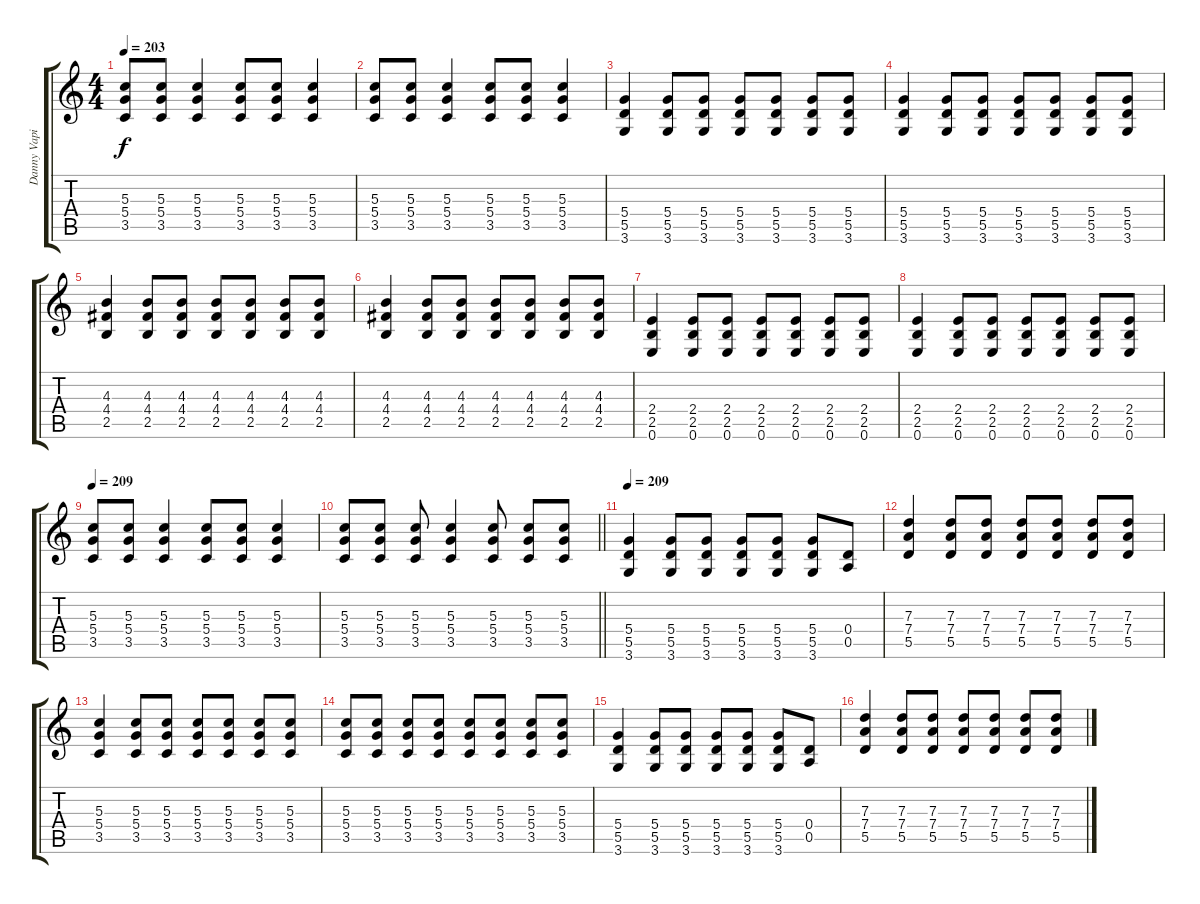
\track ("Danny Vapid" "Danny Vapi") {instrument distortionguitar}
\staff {score tabs}
\tuning (E4 B3 G3 D3 A2 E2) {hide}
\ts (4 4)
\tempo 203
\clef g2
\ks c
(5.3 5.4 3.5).8{dy f} (5.3 5.4 3.5).8 (5.3 5.4 3.5).4 (5.3 5.4 3.5).8 (5.3 5.4 3.5).8 (5.3 5.4 3.5).4 |
(5.3 5.4 3.5).8 (5.3 5.4 3.5).8 (5.3 5.4 3.5).4 (5.3 5.4 3.5).8 (5.3 5.4 3.5).8 (5.3 5.4 3.5).4 |
(5.4 5.5 3.6).4 (5.4 5.5 3.6).8 (5.4 5.5 3.6).8 (5.4 5.5 3.6).8 (5.4 5.5 3.6).8 (5.4 5.5 3.6).8 (5.4 5.5 3.6).8 |
(5.4 5.5 3.6).4 (5.4 5.5 3.6).8 (5.4 5.5 3.6).8 (5.4 5.5 3.6).8 (5.4 5.5 3.6).8 (5.4 5.5 3.6).8 (5.4 5.5 3.6).8 |
(4.3 4.4 2.5).4 (4.3 4.4 2.5).8 (4.3 4.4 2.5).8 (4.3 4.4 2.5).8 (4.3 4.4 2.5).8 (4.3 4.4 2.5).8 (4.3 4.4 2.5).8 |
(4.3 4.4 2.5).4 (4.3 4.4 2.5).8 (4.3 4.4 2.5).8 (4.3 4.4 2.5).8 (4.3 4.4 2.5).8 (4.3 4.4 2.5).8 (4.3 4.4 2.5).8 |
(2.4 2.5 0.6).4 (2.4 2.5 0.6).8 (2.4 2.5 0.6).8 (2.4 2.5 0.6).8 (2.4 2.5 0.6).8 (2.4 2.5 0.6).8 (2.4 2.5 0.6).8 |
(2.4 2.5 0.6).4 (2.4 2.5 0.6).8 (2.4 2.5 0.6).8 (2.4 2.5 0.6).8 (2.4 2.5 0.6).8 (2.4 2.5 0.6).8 (2.4 2.5 0.6).8 |
\tempo 209
(5.3 5.4 3.5).8 (5.3 5.4 3.5).8 (5.3 5.4 3.5).4 (5.3 5.4 3.5).8 (5.3 5.4 3.5).8 (5.3 5.4 3.5).4 |
\barLineRight lightlight
(5.3 5.4 3.5).8 (5.3 5.4 3.5).8 (5.3 5.4 3.5).8 (5.3 5.4 3.5).4 (5.3 5.4 3.5).8 (5.3 5.4 3.5).8 (5.3 5.4 3.5).8 |
\section ("" "")
\tempo 209
(5.4 5.5 3.6).4 (5.4 5.5 3.6).8 (5.4 5.5 3.6).8 (5.4 5.5 3.6).8 (5.4 5.5 3.6).8 (5.4 5.5 3.6).8 (0.4 0.5).8 |
(7.3 7.4 5.5).4 (7.3 7.4 5.5).8 (7.3 7.4 5.5).8 (7.3 7.4 5.5).8 (7.3 7.4 5.5).8 (7.3 7.4 5.5).8 (7.3 7.4 5.5).8 |
(5.3 5.4 3.5).4 (5.3 5.4 3.5).8 (5.3 5.4 3.5).8 (5.3 5.4 3.5).8 (5.3 5.4 3.5).8 (5.3 5.4 3.5).8 (5.3 5.4 3.5).8 |
(5.3 5.4 3.5).8 (5.3 5.4 3.5).8 (5.3 5.4 3.5).8 (5.3 5.4 3.5).8 (5.3 5.4 3.5).8 (5.3 5.4 3.5).8 (5.3 5.4 3.5).8 (5.3 5.4 3.5).8 |
(5.4 5.5 3.6).4 (5.4 5.5 3.6).8 (5.4 5.5 3.6).8 (5.4 5.5 3.6).8 (5.4 5.5 3.6).8 (5.4 5.5 3.6).8 (0.4 0.5).8 |
(7.3 7.4 5.5).4 (7.3 7.4 5.5).8 (7.3 7.4 5.5).8 (7.3 7.4 5.5).8 (7.3 7.4 5.5).8 (7.3 7.4 5.5).8 (7.3 7.4 5.5).8
